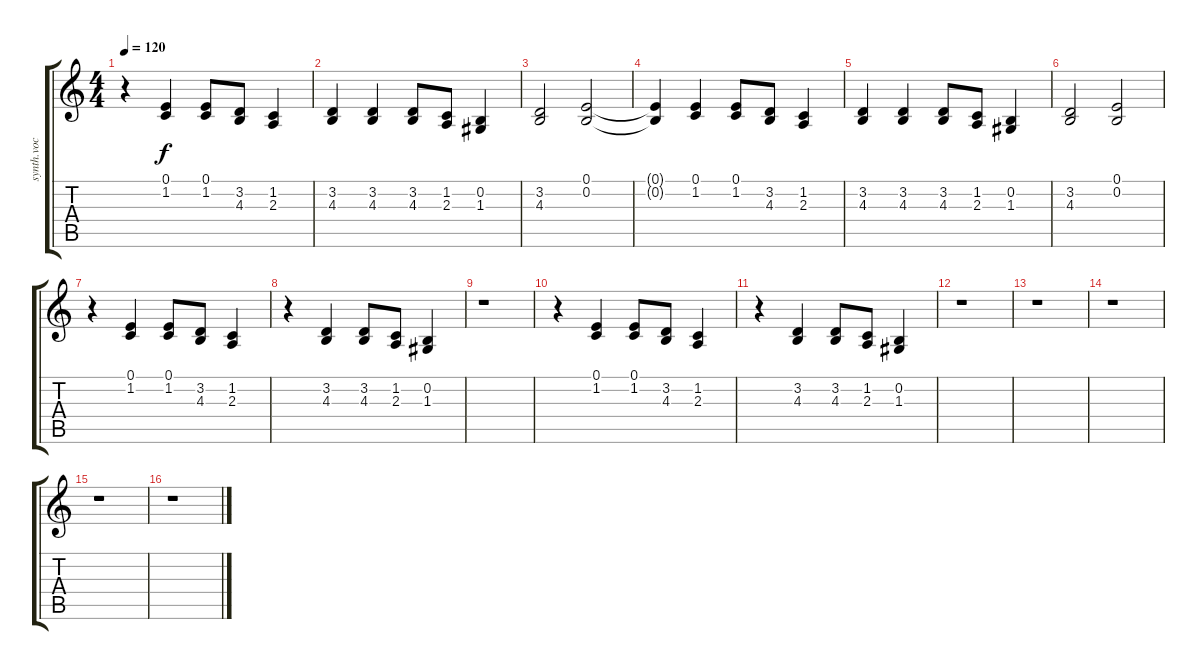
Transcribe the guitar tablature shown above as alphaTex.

\track ("synth.voc" "synth.voc") {instrument lead8bassandlead}
\staff {score tabs}
\tuning (E4 B3 G3 D3 A2 E2) {hide}
\ts (4 4)
\tempo 120
\clef g2
\ks c
r.4{dy f instrument lead8bassandlead} (0.1 1.2).4{instrument lead8bassandlead} (0.1 1.2).8 (3.2 4.3).8 (1.2 2.3).4 |
(3.2 4.3).4 (3.2 4.3).4 (3.2 4.3).8 (1.2 2.3).8 (0.2 1.3).4 |
(3.2 4.3).2 (0.1 0.2).2 |
(0.1{t} 0.2{t}).4 (0.1 1.2).4 (0.1 1.2).8 (3.2 4.3).8 (1.2 2.3).4 |
(3.2 4.3).4 (3.2 4.3).4 (3.2 4.3).8 (1.2 2.3).8 (0.2 1.3).4 |
(3.2 4.3).2 (0.1 0.2).2 |
r.4 (0.1 1.2).4 (0.1 1.2).8 (3.2 4.3).8 (1.2 2.3).4 |
r.4 (3.2 4.3).4 (3.2 4.3).8 (1.2 2.3).8 (0.2 1.3).4 |
r.1 |
r.4 (0.1 1.2).4 (0.1 1.2).8 (3.2 4.3).8 (1.2 2.3).4 |
r.4 (3.2 4.3).4 (3.2 4.3).8 (1.2 2.3).8 (0.2 1.3).4 |
r.1 |
r.1 |
r.1 |
r.1 |
r.1
